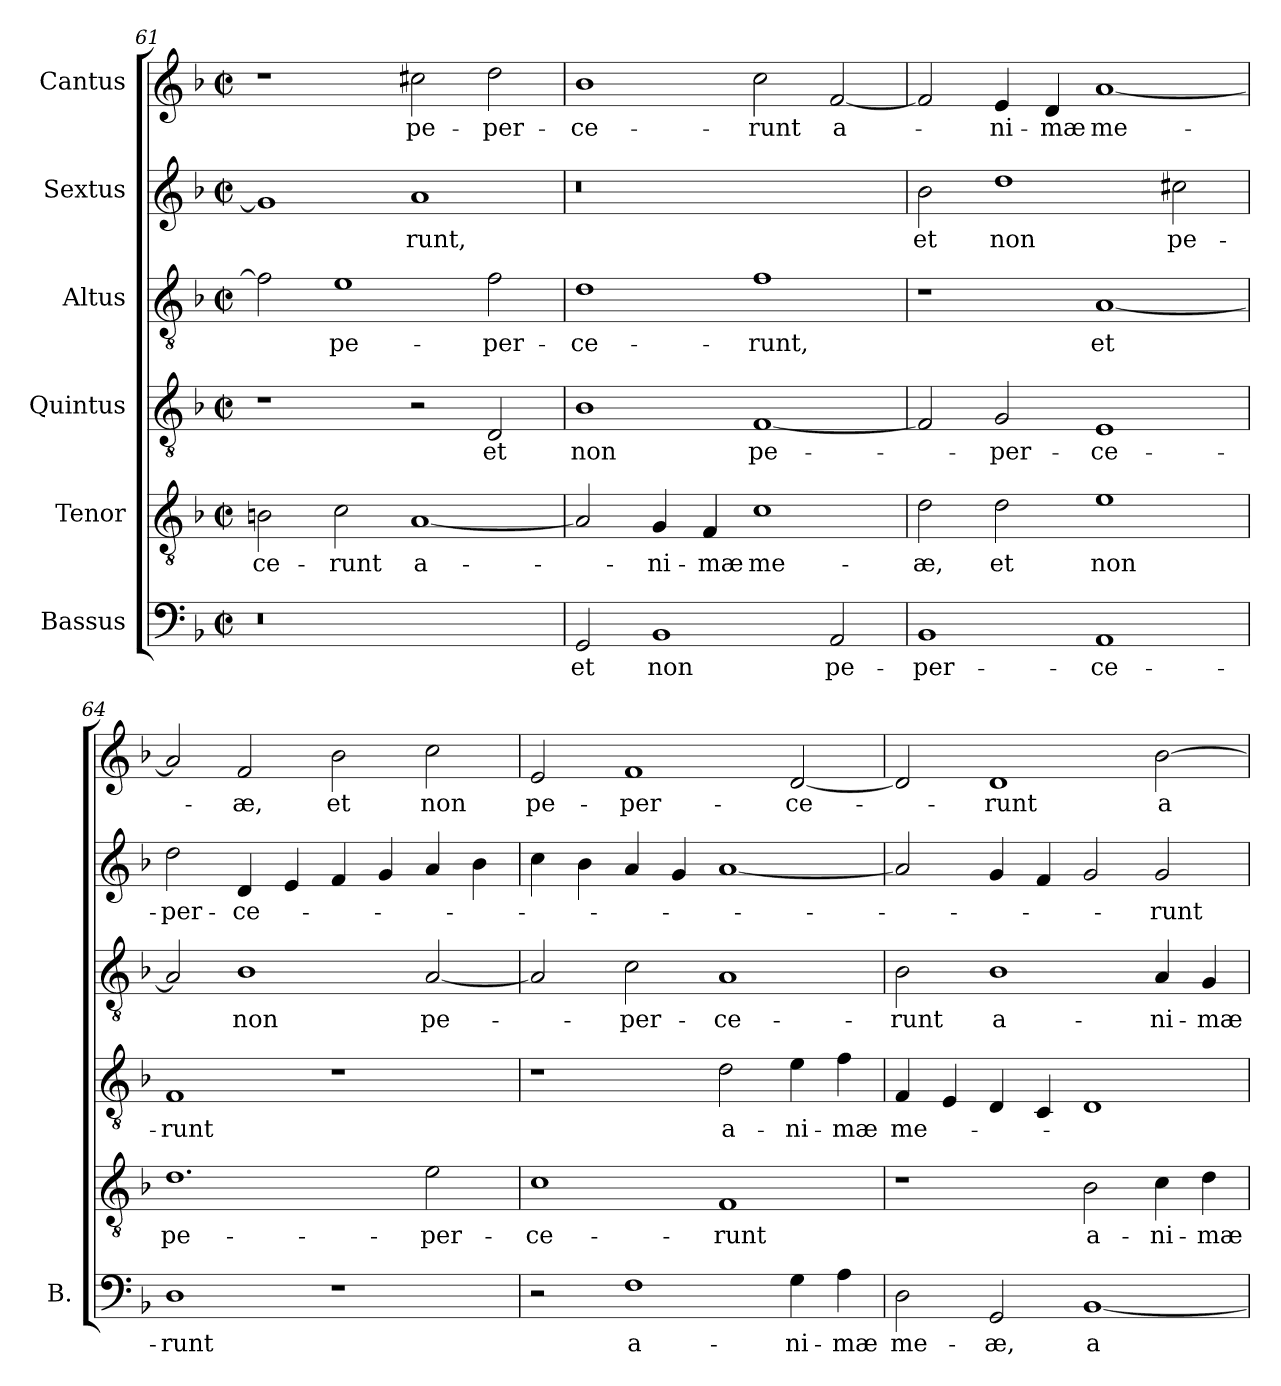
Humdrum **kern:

**kern	**text	**kern	**text	**kern	**text	**kern	**text	**kern	**text	**kern	**text
*part6	*part6	*part5	*part5	*part4	*part4	*part3	*part3	*part2	*part2	*part1	*part1
*staff6	*staff6	*staff5	*staff5	*staff4	*staff4	*staff3	*staff3	*staff2	*staff2	*staff1	*staff1
*I"Bassus	*	*I"Tenor	*	*I"Quintus	*	*I"Altus	*	*I"Sextus	*	*I"Cantus	*
*I'B.	*	*	*	*	*	*	*	*	*	*	*
*clefF4	*	*clefGv2	*	*clefGv2	*	*clefGv2	*	*clefG2	*	*clefG2	*
*k[b-]	*	*k[b-]	*	*k[b-]	*	*k[b-]	*	*k[b-]	*	*k[b-]	*
*F:	*	*F:	*	*F:	*	*F:	*	*F:	*	*F:	*
*M2/2	*	*M2/2	*	*M2/2	*	*M2/2	*	*M2/2	*	*M2/2	*
*met(c|)	*	*met(c|)	*	*met(c|)	*	*met(c|)	*	*met(c|)	*	*met(c|)	*
=61	=61	=61	=61	=61	=61	=61	=61	=61	=61	=61	=61
!LO:N:vis=0	!	!	!	!	!	!	!	!	!	!	!
1r	.	2Bn\	-ce-	1r	.	2f\]	.	1g/]	.	1r	.
.	.	2c\	-runt	.	.	1e\	pe-	.	.	.	.
1ryy	.	[1A/	a-	2r	.	.	.	1a/	-runt,	2cc#X\	pe-
.	.	.	.	2D/	et	2f\	-per-	.	.	2dd\	-per-
=62	=62	=62	=62	=62	=62	=62	=62	=62	=62	=62	=62
!	!	!	!	!	!	!	!	!LO:N:vis=0	!	!	!
2GG/	et	2A/]	.	1B-\	non	1d\	-ce-	1r	.	1b-\	-ce-
1BB-/	non	4G/	-ni-	.	.	.	.	.	.	.	.
.	.	4F/	-mæ	.	.	.	.	.	.	.	.
.	.	1c\	me-	[1F/	pe-	1f\	-runt,	1ryy	.	2cc\	-runt
2AA/	pe-	.	.	.	.	.	.	.	.	[2f/	a-
=63	=63	=63	=63	=63	=63	=63	=63	=63	=63	=63	=63
1BB-/	-per-	2d\	-æ,	2F/]	.	1r	.	2b-\	et	2f/]	.
.	.	2d\	et	2G/	-per-	.	.	1dd\	non	4e/	-ni-
.	.	.	.	.	.	.	.	.	.	4d/	-mæ
1AA/	-ce-	1e\	non	1E/	-ce-	[1A/	et	.	.	[1a/	me-
.	.	.	.	.	.	.	.	2cc#X\	pe-	.	.
=64	=64	=64	=64	=64	=64	=64	=64	=64	=64	=64	=64
1D\	-runt	1.d\	pe-	1F/	-runt	2A/]	.	2dd\	-per-	2a/]	.
.	.	.	.	.	.	1B-\	non	4d/	-ce-	2f/	-æ,
.	.	.	.	.	.	.	.	4e/	.	.	.
1r	.	.	.	1r	.	.	.	4f/	.	2b-\	et
.	.	.	.	.	.	.	.	4g/	.	.	.
.	.	2e\	-per-	.	.	[2A/	pe-	4a/	.	2cc\	non
.	.	.	.	.	.	.	.	4b-\	.	.	.
=65	=65	=65	=65	=65	=65	=65	=65	=65	=65	=65	=65
2r	.	1c\	-ce-	1r	.	2A/]	.	4cc\	.	2e/	pe-
.	.	.	.	.	.	.	.	4b-\	.	.	.
1F\	a-	.	.	.	.	2c\	-per-	4a/	.	1f/	-per-
.	.	.	.	.	.	.	.	4g/	.	.	.
.	.	1F/	-runt	2d\	a-	1A/	-ce-	[1a/	.	.	.
4G\	-ni-	.	.	4e\	-ni-	.	.	.	.	[2d/	-ce-
4A\	-mæ	.	.	4f\	-mæ	.	.	.	.	.	.
=66	=66	=66	=66	=66	=66	=66	=66	=66	=66	=66	=66
2D\	me-	1r	.	4F/	me-	2B-\	-runt	2a/]	.	2d/]	.
.	.	.	.	4E/	.	.	.	.	.	.	.
2GG/	-æ,	.	.	4D/	.	1B-\	a-	4g/	.	1d/	-runt
.	.	.	.	4C/	.	.	.	4f/	.	.	.
[1BB-/	a-	2B-\	a-	1D/	.	.	.	2g/	.	.	.
.	.	4c\	-ni-	.	.	4A/	-ni-	2g/	-runt	[2b-\	a-
.	.	4d\	-mæ	.	.	4G/	-mæ	.	.	.	.
=	=	=	=	=	=	=	=	=	=	=	=
*-	*-	*-	*-	*-	*-	*-	*-	*-	*-	*-	*-
